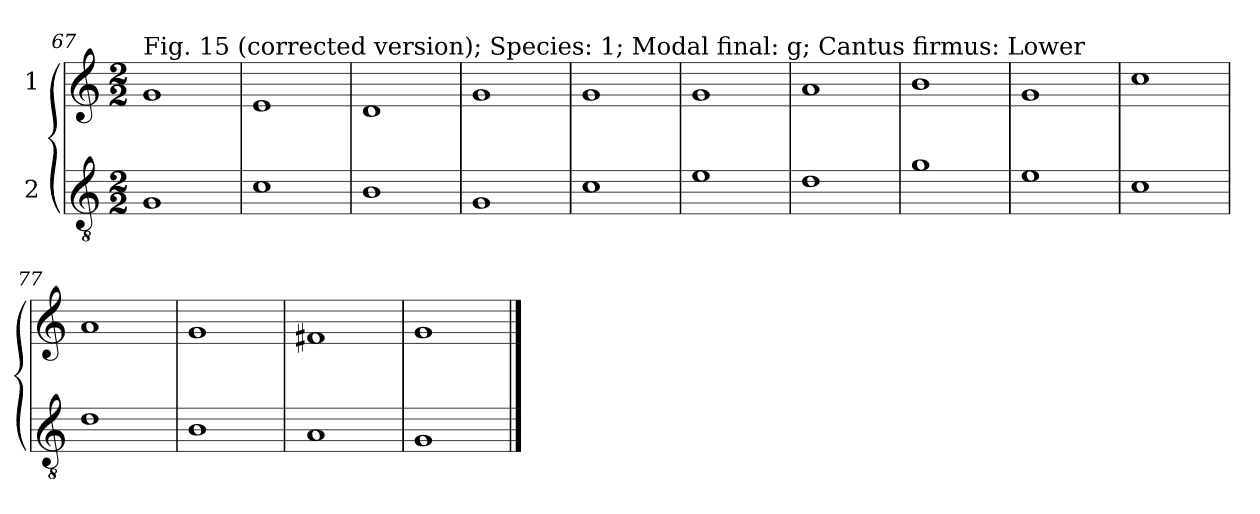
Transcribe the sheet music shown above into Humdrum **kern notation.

**kern	**kern
*part2	*part1
*staff2	*staff1
*I"2	*I"1
*clefGv2	*clefG2
*k[]	*k[]
*M2/2	*M2/2
=67	=67
!	!LO:TX:a:t=Fig. 15 (corrected version); Species&colon; 1; Modal final&colon; g; Cantus firmus&colon; Lower
1G	1g
=68	=68
1c	1e
=69	=69
1B	1d
=70	=70
1G	1g
=71	=71
1c	1g
=72	=72
1e	1g
=73	=73
1d	1a
=74	=74
1g	1b
=75	=75
1e	1g
=76	=76
1c	1cc
=77	=77
1d	1a
=78	=78
1B	1g
=79	=79
1A	1f#X
=80	=80
1G	1g
==	==
*-	*-
